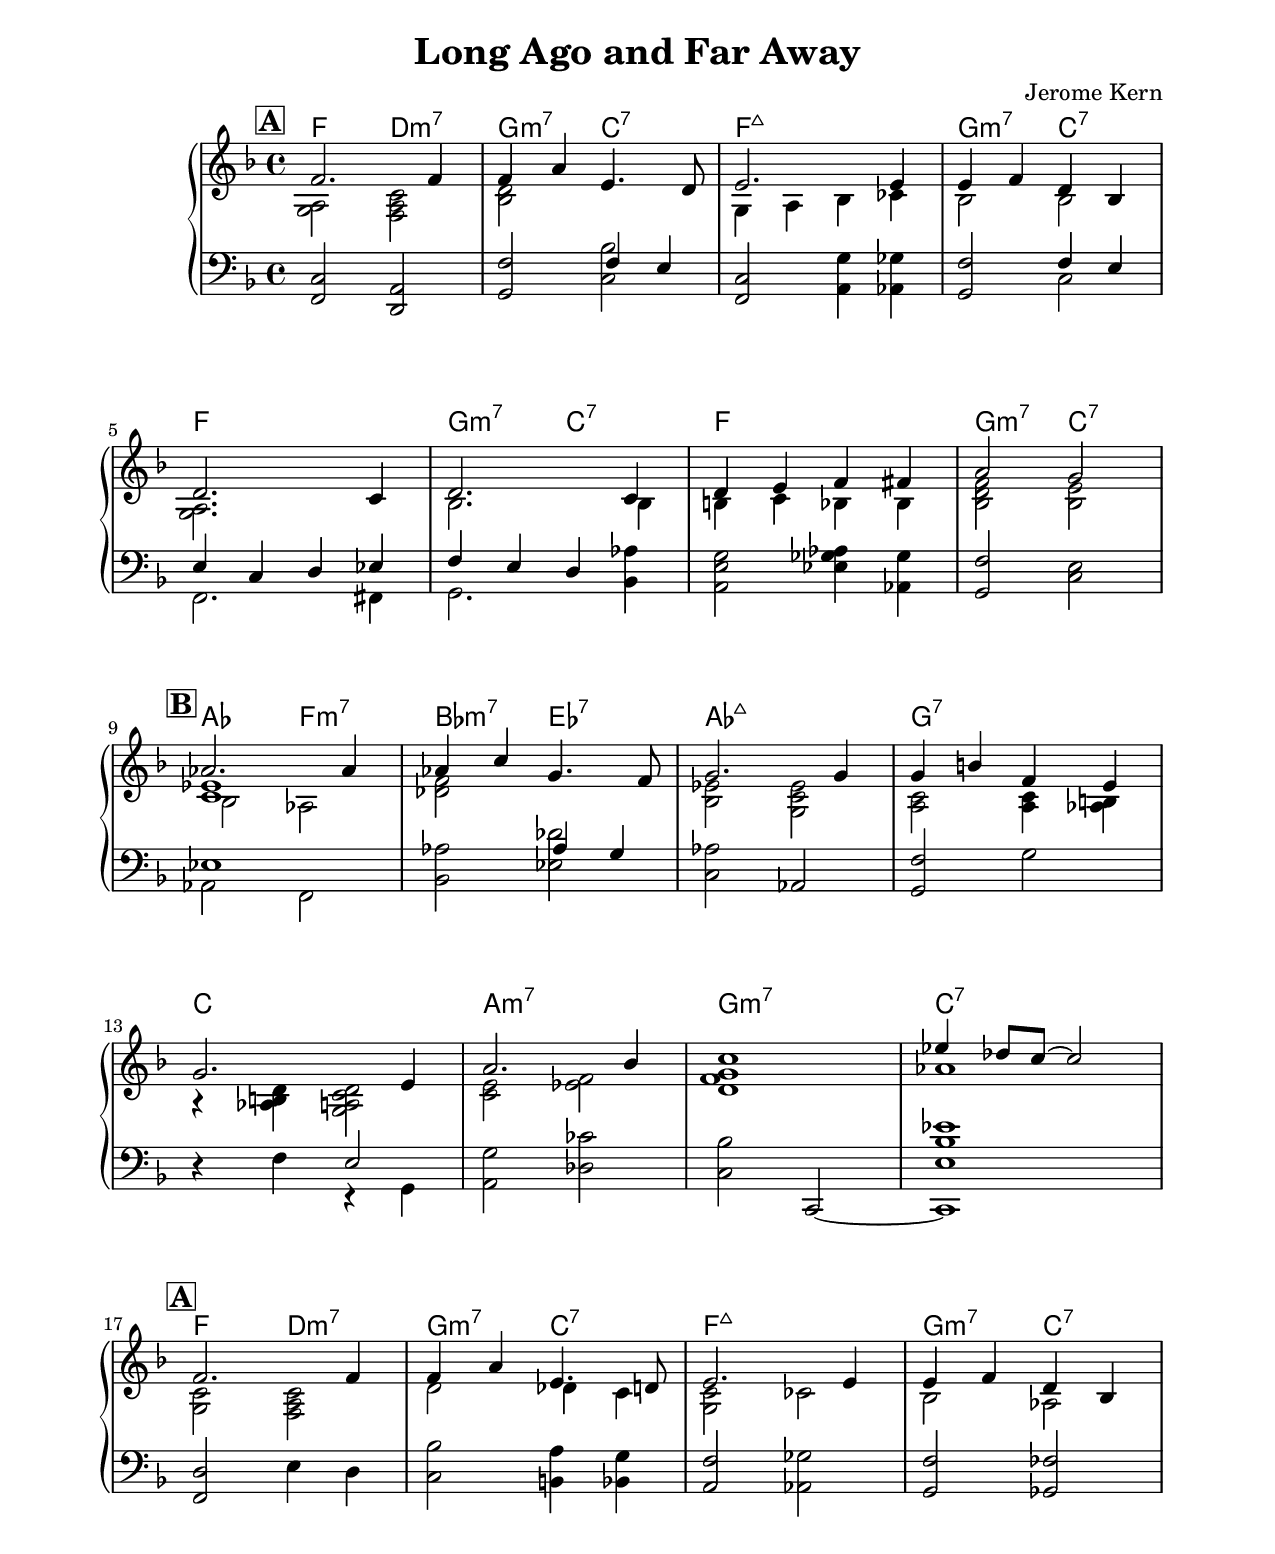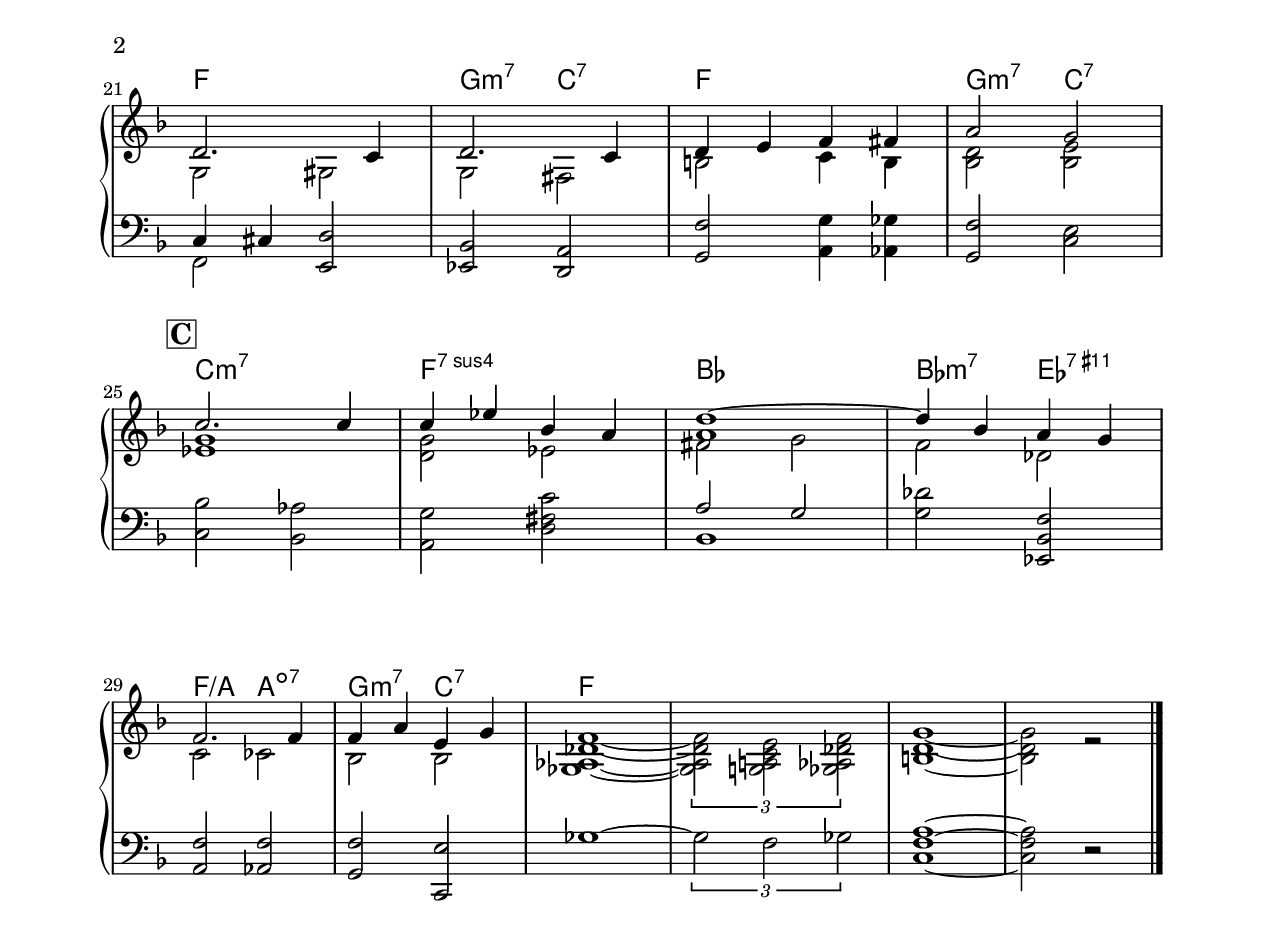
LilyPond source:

\version "2.23.82"

\include "settings.ily"

\header {
  title = "Long Ago and Far Away"
  composer = "Jerome Kern"
}

melodyA = \relative c' {
  \mark \markup { \bold \box "A" }
  
  f2. f4 |
  f a e4. d8 |
  e2. e4 |
  e f d bf |

  \break

  d2. c4 |
  d2. c4 |
  d e f fs |
  a2 g |

  \break
}

melody = \relative c' {
  \melodyA

  \mark \markup { \bold \box "B" }

  af'2. af4 |
  af c g4. f8 |
  g2. g4 |
  g b f e |

  \break

  g2. e4 |
  a2. bf4 |
  % c1~ |
  % c2. r4 |%}
  c1 |
  ef4 df8 c~ c2 |

  \break

  \melodyA

  \mark \markup { \bold \box "C" }
  
  c2. c4 |
  c ef bf a |
  d1~ |
  d4 bf a g |

  \break
  
  f2. f4 |
  f a e g |
  % f1 |
  % R1 |
}

aRight = \relative c' {
  <a g>2 <f a c> |
  <bf d> s |
  g4 a bf cf |
  bf2 bf |

  <g a>2. s4 |
  bf2. bf4 |
  b c bf bf |
  <bf d f>2 <bf e> |

  << { <ef c>1 } \\ { bf2 af} >> |
  <df f> s |
  <bf ef> <g c ef> |
  <a c> <a c>4 <af b > |

  r <d b af> <d c a g>2 |
  <c e>2 <f ef> |
  <d f g>1 |
  af'1 |
}

bRight = \relative c' {
  <c g>2 <c a f> |
  d df4 c |
  <c g>2 cf |
  bf af |

  g gs |
  g fs |
  b c4 b |
  <bf d>2 <bf e> |

  <ef g>1 |
  <d g>2 ef |
  << { a1 } \\ { fs2 g } >> |
  f df |

  c cf |
  bf bf |
  <gf af df f>1~ |
  \tuplet 3/2 { <gf af df f>2 <g a c e> <gf af df f> } |

  <b d g>1~ |
  <b d g>2 r |
}

aLeft = \relative c, {
  <f c'>2 <d a'> |
  <g f'> << { f'4 e } \\ { <c bf'>2 } >> |
  <f, c'>2 <a g'>4 <af gf'> |
  <g f'>2 << { f'4 e } \\ { c2 } >> |

  << { e4 c d ef } \\ { f,2. fs4 } >> |
  << { f' e d } \\ { g,2. } >> <bf af'>4 |
  <a e' g>2 <ef' gf af>4 <af, gf'> |
  <g f'>2 <c e> |

  << { ef1 } \\ { af,2 f } >> |
  <bf af'> << { af'4 g } \\ { <ef df'>2 } >> |
  <c af'> af |
  <g f'> g' |

  r4 f << e2 \\ { r4 g, } >> |
  <a g'>2 <df cf'> |
  <c bf'> c,~ |
  <c e' bf' ef>1 |
}

bLeft = \relative c, {
  <f d'>2 e'4 d |
  <c bf'>2 <b a'>4 <bf g'> |
  <a f'>2 <af gf'> |
  <g f'> <gf ff'> |

  << { c4 cs } \\ { f,2 } >> <e d'> |
  <ef bf'> <d a'> |
  <g f'> <a g'>4 <af gf'> |
  <g f'>2 <c e> |

  <c bf'> <bf af'> |
  <a g'> <d fs c'> |
  << { a' g } \\ { bf,1 } >> |
  <g' df'>2 <ef, bf' f'> |

  <a f'> <af f'> |
  <g f'> <c, e'> |
  gf''1~ |
  \tuplet 3/2 { gf2 f gf } |

  <c, f a>1~ |
  <c f a>2 r2 |
}

changes = \chords {
  f2 d:m7 |
  g:m7 c:7 |
  f1:maj |
  g2:m7 c:7 |

  f1 |
  g2:m7 c:7 |
  f1 |
  g2:m7 c:7 |

  af f:m7 |
  bf:m7 ef:7 |
  af1:maj |
  g:7

  c |
  a:m7 |
  g:m7 |
  c:7 |

  f2 d:m7 |
  g:m7 c:7 |
  f1:maj |
  g2:m7 c:7 |

  f1 |
  g2:m7 c:7 |
  f1 |
  g2:m7 c:7 |
  
  c1:m7 |
  f:7sus4 |
  bf |
  bf2:m7 ef:7.11+ |

  f/a a:dim7 |
  g:m7 c:7 |
  f1 |
  s1 |
}

\score {
  <<
    \changes
    \new GrandStaff <<
      \new Staff {
      \clef treble
      \key f \major
      \time 4/4

      <<
        \new Voice { \voiceOne \melody }
        \\
        {
          \aRight
          \bRight
          \bar "|."
        }
      >>
    }

      \new Staff {
        \clef bass
        \key f \major
        \time 4/4

        \aLeft
        \bLeft
      }
    >>
  >>
}
